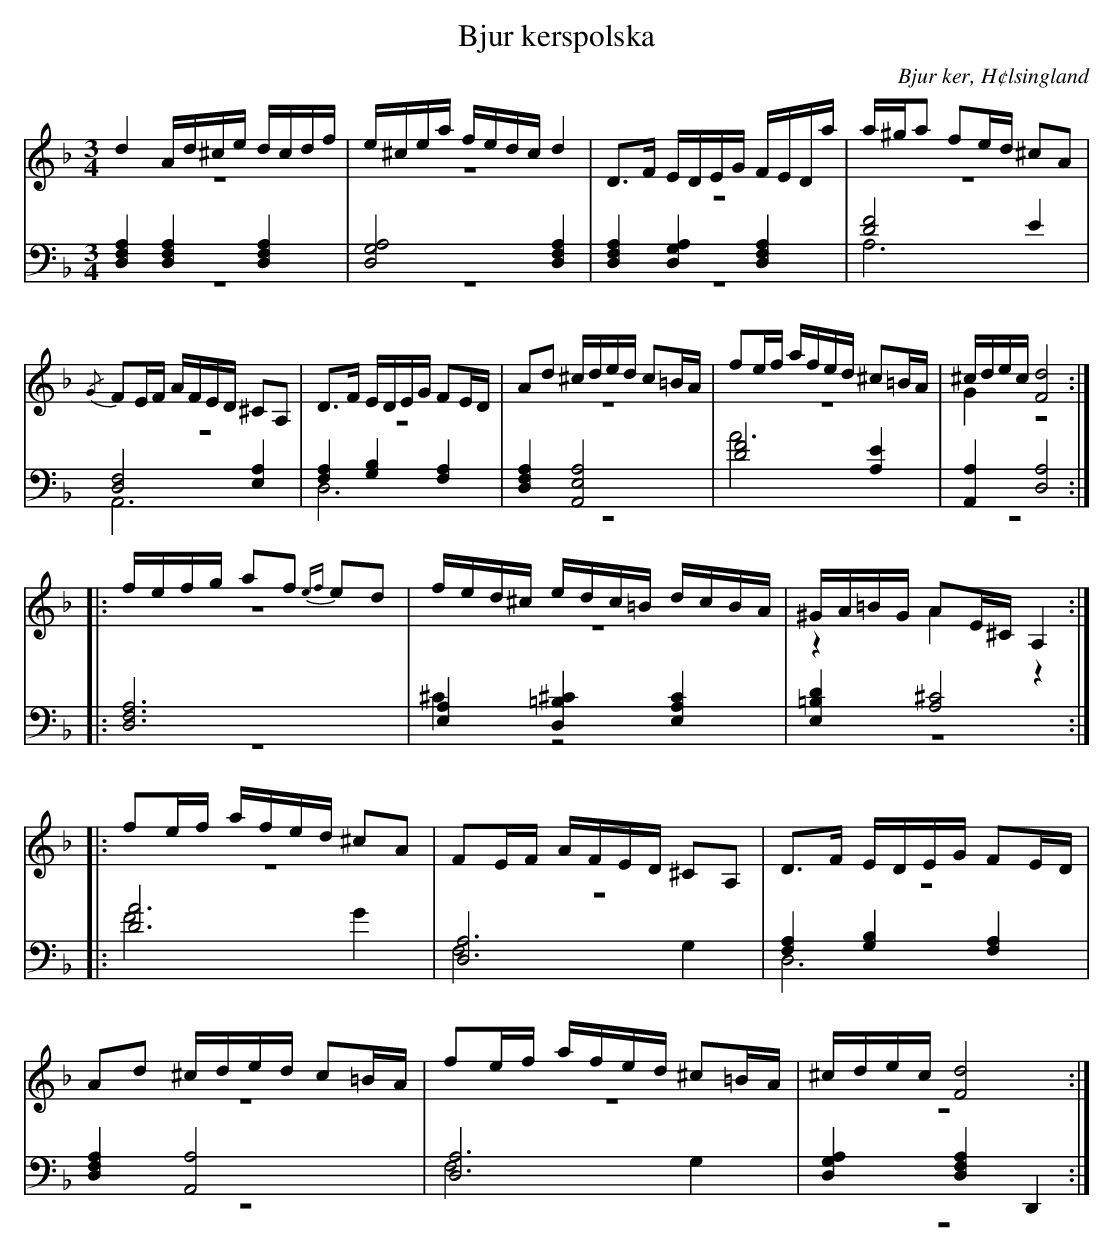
X:1
T: Bjur kerspolska
O: Bjur ker, H¢lsingland
M: 3/4
L: 1/16
K: Dm
V:1
V:2 merge
V:3
V:4 merge
V:1
d4 Ad^ce dcdf |e^cea fedc d4|D2>F2 EDEG FEDa|a^ga2 f2ed ^c2A2|
{/G}F2EF AFED ^C2A,2|D2>F2 EDEG F2ED|A2d2 ^cded c2=BA|f2ef afed ^c2=BA|^cdec [F8d8]:|
|:fefg a2f2 {ef}e2d2 |fed^c edc=B dcBA|^GA=BG A2E^C A,4:|
|:f2ef afed ^c2A2|F2EF AFED ^C2A,2|D2>F2 EDEG F2ED|
A2d2 ^cded c2=BA|f2ef afed ^c2=BA|^cdec [F8d8]:|
V:2
z12|z12|z12|z12|
z12|z12|z12|z12|G4 z8:|
|:z12|z12|z4 A4 z4:|
|:z12|z12|z12|
z12|z12|z12:|
V:3 clef=bass
[D,4F,4A,4] [D,4F,4A,4] [D,4F,4A,4]|[D,8G,8A,8] [D,4F,4A,4]|[D,4F,4A,4] [D,4G,4A,4] [D,4F,4A,4]|[D8F8] E4|
[D,8F,8] [E,4A,4]|[F,4A,4] [G,4B,4] [F,4A,4]|[D,4F,4A,4] [A,,8E,8A,8]|[D8F8] [A,4E4]|[A,,4A,4] [D,8A,8]:|
|:[D,12F,12A,12]|[E,4A,4] [D,4=B,4^C4] [E,4A,4C4]|[E,4=B,4D4] [A,8^C8]:|
|:[D12A12]|[D,12A,12]|[F,4A,4] [G,4B,4] [F,4A,4]|
[D,4F,4A,4] [A,,8A,8]|[D,12A,12]|[D,4G,4A,4] [D,4F,4A,4] D,,4:|
V:4 clef=bass
z12|z12|z12|A,12|
A,,12|D,12|z12|A12|z12:|
|:z12|^C4 z8|z12:|
|:F8 G4|F,8 G,4|D,12|
z12|F,8 G,4|z12:|
